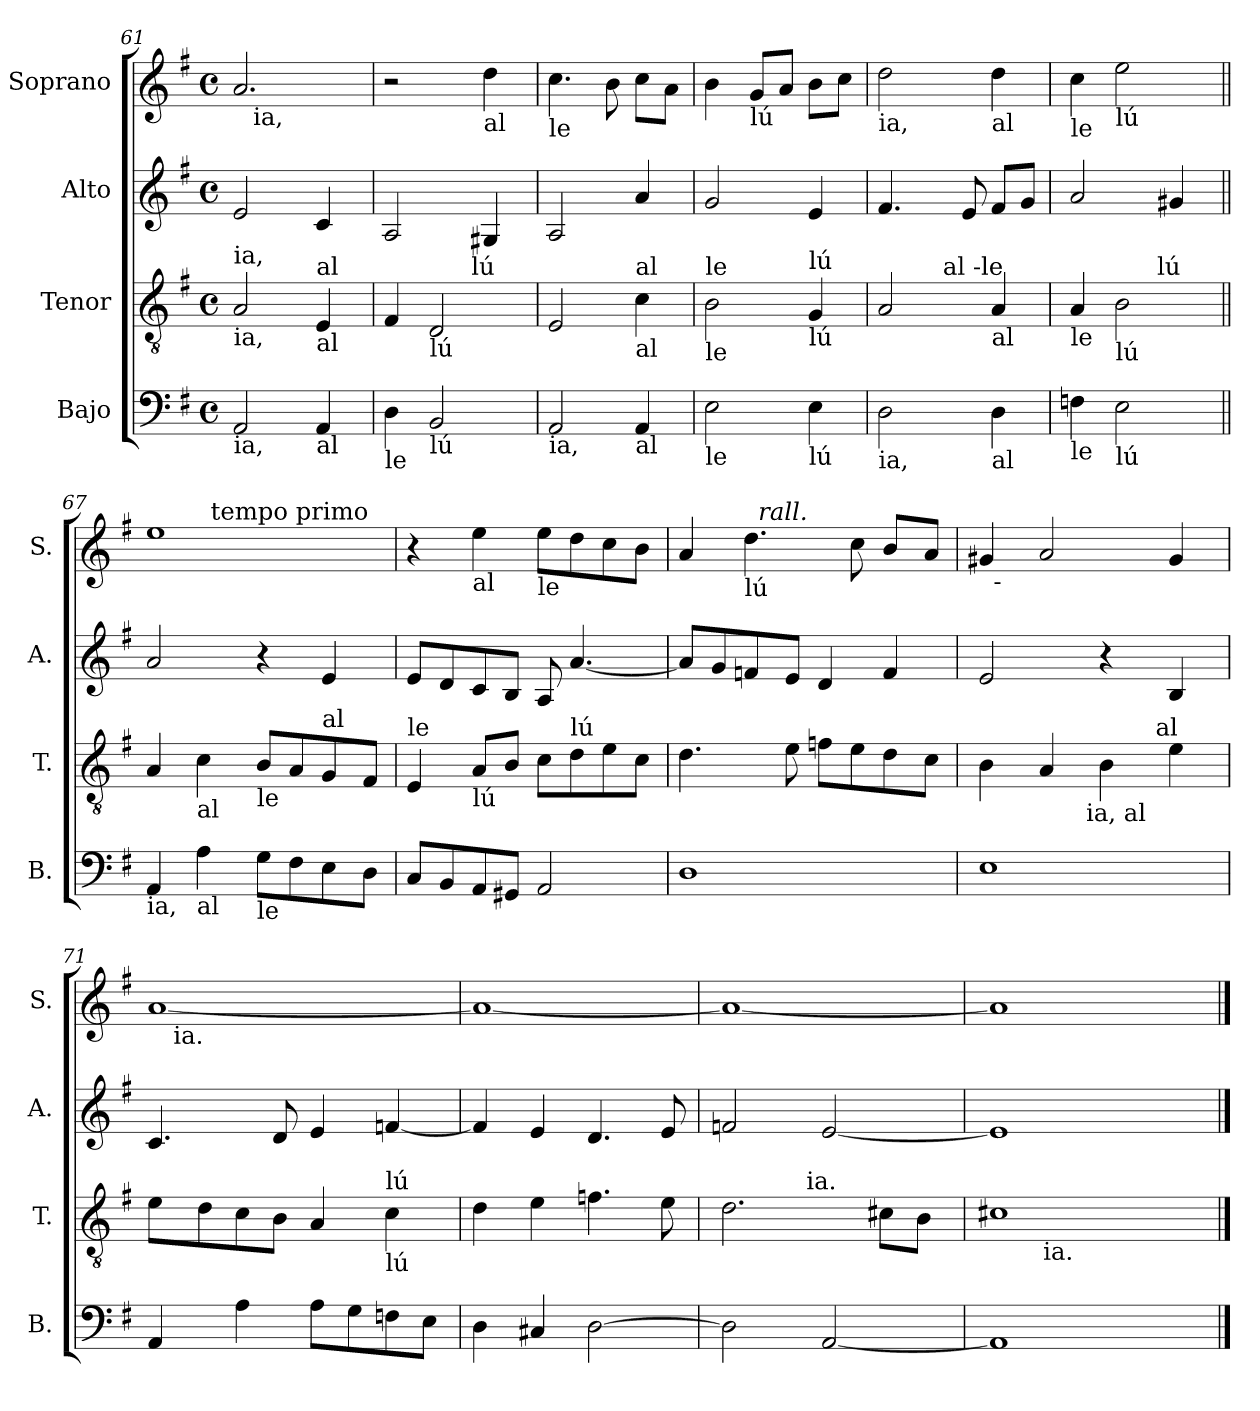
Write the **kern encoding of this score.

**kern	**kern	**kern	**kern
*part4	*part3	*part2	*part1
*staff4	*staff3	*staff2	*staff1
*I"Bajo	*I"Tenor	*I"Alto	*I"Soprano
*I'B.	*I'T.	*I'A.	*I'S.
*clefF4	*clefGv2	*clefG2	*clefG2
*ITrd7c12	*	*	*
*k[f#]	*k[f#]	*k[f#]	*k[f#]
*G:	*G:	*G:	*G:
*M4/4	*M4/4	*M4/4	*M4/4
*met(c)	*met(c)	*met(c)	*met(c)
=61	=61	=61	=61
!	!LO:TX:b:t=ia,	!	!
!	!LO:TX:a:t=ia,	!	!
!LO:TX:b:t=ia,	!	!	!
*	*	*	*^
2AAA/	2A/	2e/	2.a/	16ryy
!	!	!	!	!LO:TX:b:t=ia,
.	.	.	.	2ryy
!	!LO:TX:b:t=al	!	!	!
!	!LO:TX:a:t=al	!	!	!
!LO:TX:b:t=al	!	!	!	!
4AAA/	4E/	4c/	.	.
.	.	.	.	8.ryy
=62	=62	=62	=62	=62
!	!LO:TX:b:t=le	!	!	!
!	!LO:TX:a:t=le	!	!	!
!LO:TX:b:t=le	!	!	!	!
*	*^	*	*v	*v
4DD\	4F#/	4...ryy	2A/	2r
!	!LO:TX:b:t=lú	!	!	!
!LO:TX:b:t=lú	!	!	!	!
2BBB/	2D/	.	.	.
!	!	!LO:TX:a:t=lú	!	!
.	.	4ryy	.	.
!	!	!	!	!LO:TX:b:t=al
.	.	.	4G#X/	4dd\
.	.	32ryy	.	.
=63	=63	=63	=63	=63
!	!	!	!	!LO:TX:b:t=le
!	!LO:TX:b:t=ia,	!	!	!
!	!LO:TX:a:t=ia,	!	!	!
!LO:TX:b:t=ia,	!	!	!	!
*	*v	*v	*	*
2AAA/	2E/	2A/	4.cc\
.	.	.	8b\
!	!LO:TX:b:t=al	!	!
!	!LO:TX:a:t=al	!	!
!LO:TX:b:t=al	!	!	!
4AAA/	4c\	4a/	8cc\L
.	.	.	8a\J
!!LO:LB:g=z
=64	=64	=64	=64
!	!LO:TX:b:t=le	!	!
!	!LO:TX:a:t=le	!	!
!LO:TX:b:t=le	!	!	!
2EE\	2B\	2g/	4b\
!	!	!	!LO:TX:b:t=lú
.	.	.	8g/L
.	.	.	8a/J
!	!LO:TX:b:t=lú	!	!
!	!LO:TX:a:t=lú	!	!
!LO:TX:b:t=lú	!	!	!
4EE\	4G/	4e/	8b\L
.	.	.	8cc\J
=65	=65	=65	=65
!	!	!	!LO:TX:b:t=ia,
!	!LO:TX:b:t=ia,	!	!
!	!LO:TX:a:t=ia,	!	!
!LO:TX:b:t=ia,	!	!	!
*	*^	*	*
2DD\	2A/	4ryy	4.f#/	2dd\
.	.	16ryy	.	.
!	!	!LO:TX:a:t=al -le	!	!
.	.	4..ryy	.	.
.	.	.	8e/	.
!	!	!	!	!LO:TX:b:t=al
!	!LO:TX:b:t=al	!	!	!
!LO:TX:b:t=al	!	!	!	!
4DD\	4A/	.	8f#/L	4dd\
.	.	.	8g/J	.
=66	=66	=66	=66	=66
!	!	!	!	!LO:TX:b:t=le
!	!LO:TX:b:t=le	!	!	!
!LO:TX:b:t=le	!	!	!	!
4FFn\	4A/	4...ryy	2a/	4cc\
!	!	!	!	!LO:TX:b:t=lú
!	!LO:TX:b:t=lú	!	!	!
!LO:TX:b:t=lú	!	!	!	!
2EE\	2B\	.	.	2ee\
!	!	!LO:TX:a:t=lú	!	!
.	.	4ryy	.	.
.	.	.	4g#X/	.
.	.	32ryy	.	.
=67||	=67||	=67||	=67||	=67||
!	!	!	!	!LO:TX:b:t=ia,
!	!LO:TX:b:t=ia,	!	!	!
!	!LO:TX:a:t=ia,	!	!	!
!LO:TX:b:t=ia,	!	!	!	!
*	*v	*v	*	*^
4AAA/	4A/	2a/	1ee	4ryy
!	!LO:TX:b:t=al	!	!	!
!LO:TX:b:t=al	!	!	!	!
4AA\	4c\	.	.	32ryy
!	!	!	!	!LO:TX:a:t=tempo primo
.	.	.	.	2ryy
!	!LO:TX:b:t=le	!	!	!
!LO:TX:b:t=le	!	!	!	!
8GG\L	8B/L	4r	.	.
8FF#\	8A/	.	.	.
!	!LO:TX:a:t=al	!	!	!
8EE\	8G/	4e/	.	.
.	.	.	.	8..ryy
8DD\J	8F#/J	.	.	.
=68	=68	=68	=68	=68
!	!LO:TX:a:t=le	!	!	!
*	*	*	*v	*v
8CC/L	4E/	8e/L	4r
8BBB/	.	8d/	.
!	!	!	!LO:TX:b:t=al
!	!LO:TX:b:t=lú	!	!
8AAA/	8A/L	8c/	4ee\
8GGG#X/J	8B/J	8B/J	.
!	!	!	!LO:TX:b:t=le
2AAA/	8c\L	8A/	8ee\L
!	!LO:TX:a:t=lú	!	!
.	8d\	[<4.a/	8dd\
.	8e\	.	8cc\
.	8c\J	.	8b\J
!!LO:LB:g=z
=69	=69	=69	=69
*	*	*	*^
1DD	4.d\	8a/L]	4a/	4ryy
.	.	8g/	.	.
!	!	!	!LO:TX:b:t=lú	!
.	.	8fn/	4.dd\	32ryy
!	!	!	!	!LO:TX:a:i:t=rall.
.	.	.	.	2ryy
.	8e\	8e/J	.	.
.	8fn\L	4d/	.	.
.	8e\	.	8cc\	.
.	8d\	4f/	8b/L	.
.	.	.	.	8..ryy
.	8c\J	.	8a/J	.
=70	=70	=70	=70	=70
!	!LO:TX:a:t=ia,	!	!	!
*	*^	*	*	*
*	*	*^	*	*	*
1EE	4B\	4...ryy	2ryy	2e/	4g#X/	32ryy
!	!	!	!	!	!	!LO:TX:b:t=-
.	.	.	.	.	.	2ryy
.	4A/	.	.	.	2a/	.
!	!	!LO:TX:b:t=ia, al	!	!	!	!
.	.	2ryy	.	.	.	.
.	4B\	.	8..ryy	4r	.	.
.	.	.	.	.	.	4...ryy
!	!	!	!LO:TX:a:t=al	!	!	!
.	.	.	4ryy	.	.	.
.	4e\	.	.	4B/	4g#/	.
.	.	32ryy	32ryy	.	.	.
=71	=71	=71	=71	=71	=71	=71
!	!LO:TX:b:t=le	!	!	!	!	!
!	!LO:TX:a:t=le	!	!	!	!	!
*	*v	*v	*v	*	*	*
4AAA/	8e\L	4.c/	[<1a	16ryy
!	!	!	!	!LO:TX:b:t=ia.
.	.	.	.	2...ryy
.	8d\	.	.	.
4AA\	8c\	.	.	.
.	8B\J	8d/	.	.
8AA\L	4A/	4e/	.	.
8GG\	.	.	.	.
!	!LO:TX:b:t=lú	!	!	!
!	!LO:TX:a:t=lú	!	!	!
8FFn\	4c\	[<4fn/	.	.
8EE\J	.	.	.	.
*	*	*	*v	*v
=72	=72	=72	=72
4DD\	4d\	4f/]	1a_
4CC#X/	4e\	4e/	.
[>2DD\	4.fn\	4.d/	.
.	8e\	8e/	.
=73	=73	=73	=73
*	*^	*	*
2DD\]	2.d\	4...ryy	2fn/	1a_
!	!	!LO:TX:a:t=ia.	!	!
.	.	2ryy	.	.
[<2AAA/	.	.	[<2e/	.
.	8c#X\L	.	.	.
.	8B\J	.	.	.
.	.	32ryy	.	.
=74	=74	=74	=74	=74
1AAA]	1c#X	8ryy	1e]	1a]
.	.	32ryy	.	.
!	!	!LO:TX:b:t=ia.	!	!
.	.	2ryy	.	.
.	.	4ryy	.	.
.	.	16.ryy	.	.
*	*v	*v	*	*
==	==	==	==
*-	*-	*-	*-
